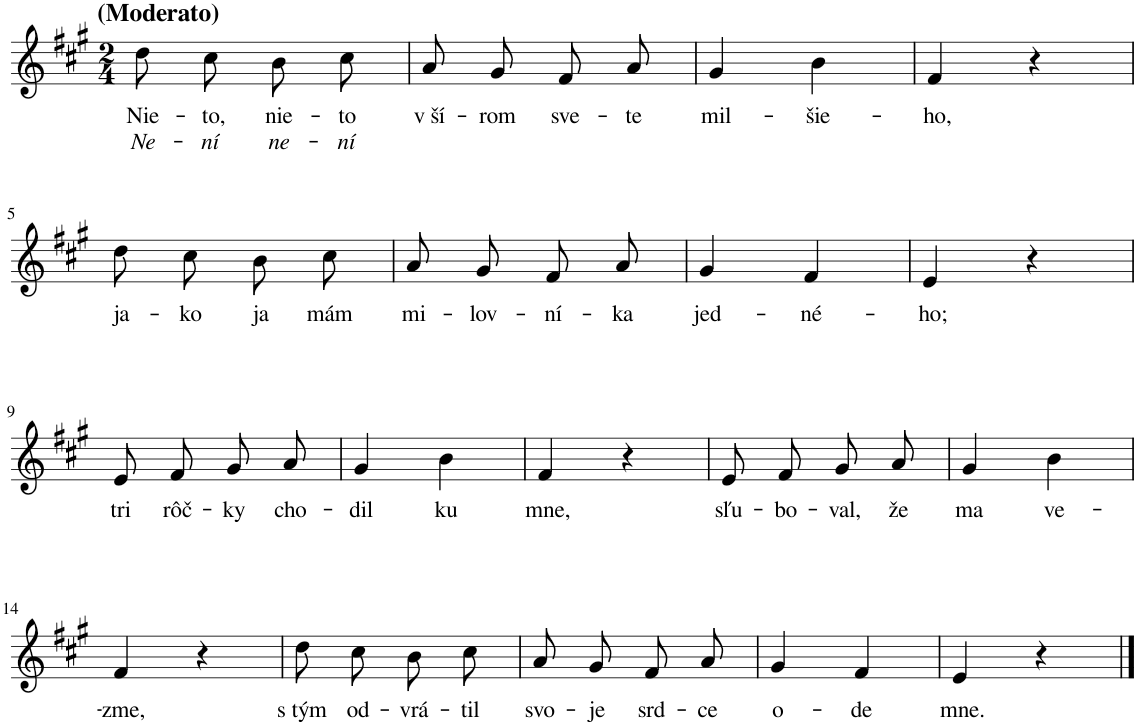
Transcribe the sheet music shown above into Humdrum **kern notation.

**kern	**text	**text
*part1	*part1	*part1
*staff1	*staff1	*staff1
*I"Klavír	*	*
*I'Kl.	*	*
*clefG2	*	*
*k[f#c#g#]	*	*
*M2/4	*	*
=1	=1	=1
!LO:TX:a:B:t=(Moderato)	!	!
!	!LO:LY:b	!LO:LY:b
8dd\L	Nie-	Ne-
!	!LO:LY:b	!LO:LY:b
8cc#\J	-to,	-ní
!	!LO:LY:b	!LO:LY:b
8b\L	nie-	ne-
!	!LO:LY:b	!LO:LY:b
8cc#\J	-to	-ní
=2	=2	=2
!	!LO:LY:b	!
8a/L	v ší-	.
!	!LO:LY:b	!
8g#/J	-rom	.
!	!LO:LY:b	!
8f#/L	sve-	.
!	!LO:LY:b	!
8a/J	-te	.
=3	=3	=3
!	!LO:LY:b	!
4g#/	mil-	.
!	!LO:LY:b	!
4b\	-šie-	.
=4	=4	=4
!	!LO:LY:b	!
4f#/	-ho,	.
4r	.	.
!!LO:LB:g=z
=5	=5	=5
!	!LO:LY:b	!
8dd\L	ja-	.
!	!LO:LY:b	!
8cc#\J	-ko	.
!	!LO:LY:b	!
8b\L	ja	.
!	!LO:LY:b	!
8cc#\J	mám	.
=6	=6	=6
!	!LO:LY:b	!
8a/L	mi-	.
!	!LO:LY:b	!
8g#/J	-lov-	.
!	!LO:LY:b	!
8f#/L	-ní-	.
!	!LO:LY:b	!
8a/J	-ka	.
=7	=7	=7
!	!LO:LY:b	!
4g#/	jed-	.
!	!LO:LY:b	!
4f#/	-né-	.
=8	=8	=8
!	!LO:LY:b	!
4e/	-ho;	.
4r	.	.
!!LO:LB:g=z
=9	=9	=9
!	!LO:LY:b	!
8e/L	tri	.
!	!LO:LY:b	!
8f#/J	rôč-	.
!	!LO:LY:b	!
8g#/L	-ky	.
!	!LO:LY:b	!
8a/J	cho-	.
=10	=10	=10
!	!LO:LY:b	!
4g#/	-dil	.
!	!LO:LY:b	!
4b\	ku	.
=11	=11	=11
!	!LO:LY:b	!
4f#/	mne,	.
4r	.	.
=12	=12	=12
!	!LO:LY:b	!
8e/L	sľu-	.
!	!LO:LY:b	!
8f#/J	-bo-	.
!	!LO:LY:b	!
8g#/L	-val,	.
!	!LO:LY:b	!
8a/J	že	.
=13	=13	=13
!	!LO:LY:b	!
4g#/	ma	.
!	!LO:LY:b	!
4b\	ve-	.
!!LO:LB:g=z
=14	=14	=14
!	!LO:LY:b	!
4f#/	-zme,	.
4r	.	.
=15	=15	=15
!	!LO:LY:b	!
8dd\L	s tým	.
!	!LO:LY:b	!
8cc#\J	od-	.
!	!LO:LY:b	!
8b\L	-vrá-	.
!	!LO:LY:b	!
8cc#\J	-til	.
=16	=16	=16
!	!LO:LY:b	!
8a/L	svo-	.
!	!LO:LY:b	!
8g#/J	-je	.
!	!LO:LY:b	!
8f#/L	srd-	.
!	!LO:LY:b	!
8a/J	-ce	.
=17	=17	=17
!	!LO:LY:b	!
4g#/	o-	.
!	!LO:LY:b	!
4f#/	-de	.
=18	=18	=18
!	!LO:LY:b	!
4e/	mne.	.
4r	.	.
==	==	==
*-	*-	*-
